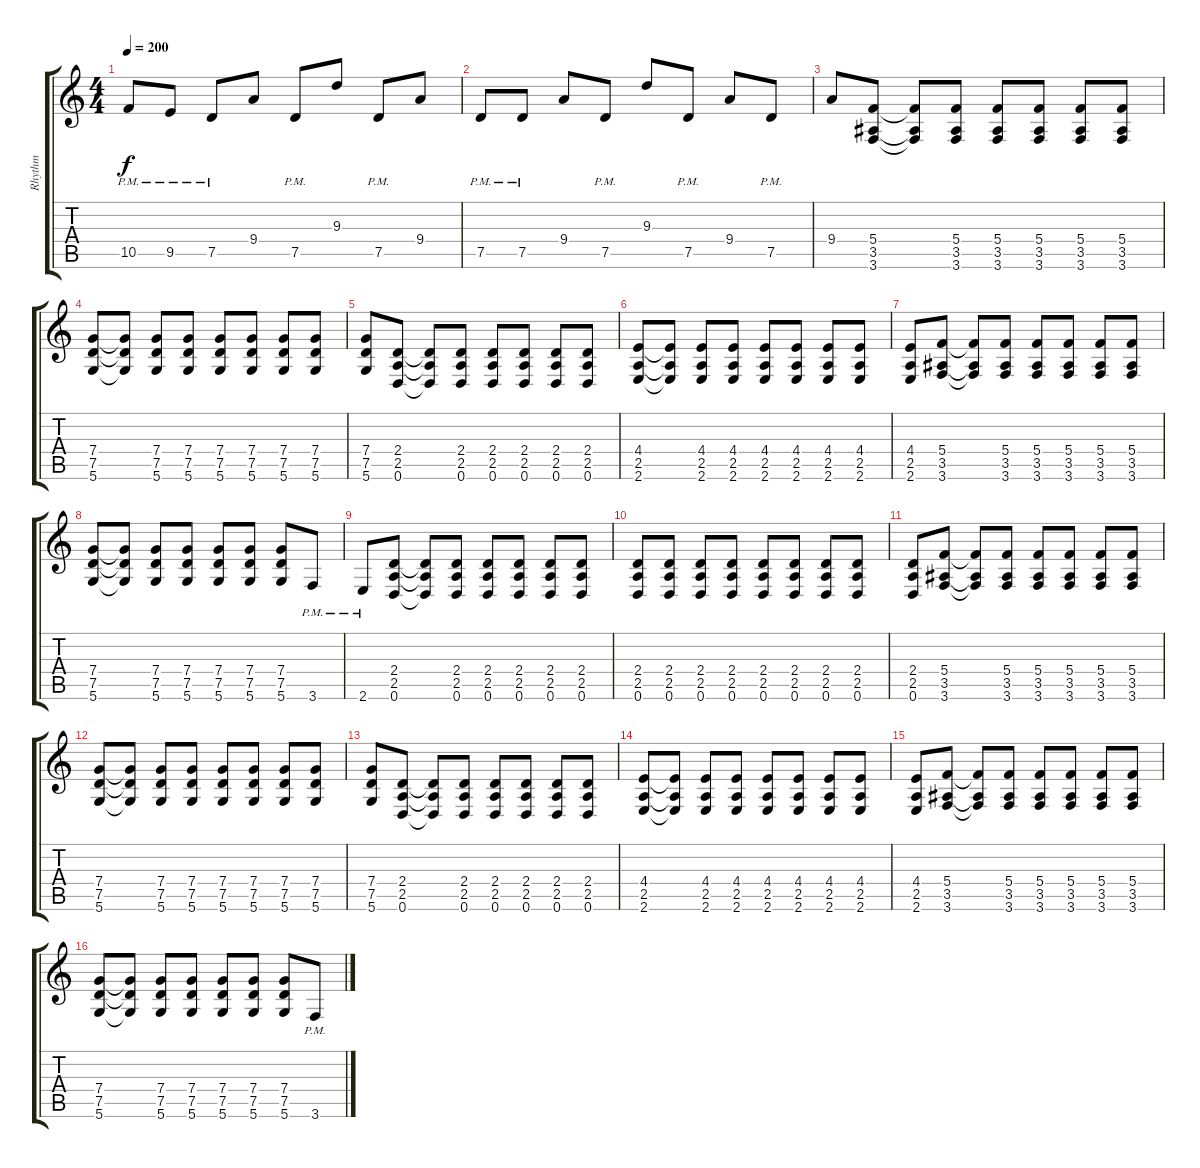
\track ("Rhythm" "Rhythm") {instrument distortionguitar}
\staff {score tabs}
\tuning (D4 A3 F3 C3 G2 D2) {hide}
\ts (4 4)
\tempo 200
\clef g2
\ks c
10.5{pm}.8{dy f} 9.5{pm}.8 7.5{pm}.8 9.4.8 7.5{pm}.8 9.3.8 7.5{pm}.8 9.4.8 |
7.5{pm}.8 7.5{pm}.8 9.4.8 7.5{pm}.8 9.3.8 7.5{pm}.8 9.4.8 7.5{pm}.8 |
9.4.8 (5.4 3.5 3.6).8 (5.4{t} 3.5{t} 3.6{t}).8 (5.4 3.5 3.6).8 (5.4 3.5 3.6).8 (5.4 3.5 3.6).8 (5.4 3.5 3.6).8 (5.4 3.5 3.6).8 |
(7.4 7.5 5.6).8 (7.4{t} 7.5{t} 5.6{t}).8 (7.4 7.5 5.6).8 (7.4 7.5 5.6).8 (7.4 7.5 5.6).8 (7.4 7.5 5.6).8 (7.4 7.5 5.6).8 (7.4 7.5 5.6).8 |
(7.4 7.5 5.6).8 (2.4 2.5 0.6).8 (2.4{t} 2.5{t} 0.6{t}).8 (2.4 2.5 0.6).8 (2.4 2.5 0.6).8 (2.4 2.5 0.6).8 (2.4 2.5 0.6).8 (2.4 2.5 0.6).8 |
(4.4 2.5 2.6).8 (4.4{t} 2.5{t} 2.6{t}).8 (4.4 2.5 2.6).8 (4.4 2.5 2.6).8 (4.4 2.5 2.6).8 (4.4 2.5 2.6).8 (4.4 2.5 2.6).8 (4.4 2.5 2.6).8 |
(4.4 2.5 2.6).8 (5.4 3.5 3.6).8 (5.4{t} 3.5{t} 3.6{t}).8 (5.4 3.5 3.6).8 (5.4 3.5 3.6).8 (5.4 3.5 3.6).8 (5.4 3.5 3.6).8 (5.4 3.5 3.6).8 |
(7.4 7.5 5.6).8 (7.4{t} 7.5{t} 5.6{t}).8 (7.4 7.5 5.6).8 (7.4 7.5 5.6).8 (7.4 7.5 5.6).8 (7.4 7.5 5.6).8 (7.4 7.5 5.6).8 3.6{pm}.8 |
2.6{pm}.8 (2.4 2.5 0.6).8 (2.4{t} 2.5{t} 0.6{t}).8 (2.4 2.5 0.6).8 (2.4 2.5 0.6).8 (2.4 2.5 0.6).8 (2.4 2.5 0.6).8 (2.4 2.5 0.6).8 |
(2.4 2.5 0.6).8 (2.4 2.5 0.6).8 (2.4 2.5 0.6).8 (2.4 2.5 0.6).8 (2.4 2.5 0.6).8 (2.4 2.5 0.6).8 (2.4 2.5 0.6).8 (2.4 2.5 0.6).8 |
(2.4 2.5 0.6).8 (5.4 3.5 3.6).8 (5.4{t} 3.5{t} 3.6{t}).8 (5.4 3.5 3.6).8 (5.4 3.5 3.6).8 (5.4 3.5 3.6).8 (5.4 3.5 3.6).8 (5.4 3.5 3.6).8 |
(7.4 7.5 5.6).8 (7.4{t} 7.5{t} 5.6{t}).8 (7.4 7.5 5.6).8 (7.4 7.5 5.6).8 (7.4 7.5 5.6).8 (7.4 7.5 5.6).8 (7.4 7.5 5.6).8 (7.4 7.5 5.6).8 |
(7.4 7.5 5.6).8 (2.4 2.5 0.6).8 (2.4{t} 2.5{t} 0.6{t}).8 (2.4 2.5 0.6).8 (2.4 2.5 0.6).8 (2.4 2.5 0.6).8 (2.4 2.5 0.6).8 (2.4 2.5 0.6).8 |
(4.4 2.5 2.6).8 (4.4{t} 2.5{t} 2.6{t}).8 (4.4 2.5 2.6).8 (4.4 2.5 2.6).8 (4.4 2.5 2.6).8 (4.4 2.5 2.6).8 (4.4 2.5 2.6).8 (4.4 2.5 2.6).8 |
(4.4 2.5 2.6).8 (5.4 3.5 3.6).8 (5.4{t} 3.5{t} 3.6{t}).8 (5.4 3.5 3.6).8 (5.4 3.5 3.6).8 (5.4 3.5 3.6).8 (5.4 3.5 3.6).8 (5.4 3.5 3.6).8 |
(7.4 7.5 5.6).8 (7.4{t} 7.5{t} 5.6{t}).8 (7.4 7.5 5.6).8 (7.4 7.5 5.6).8 (7.4 7.5 5.6).8 (7.4 7.5 5.6).8 (7.4 7.5 5.6).8 3.6{pm}.8
